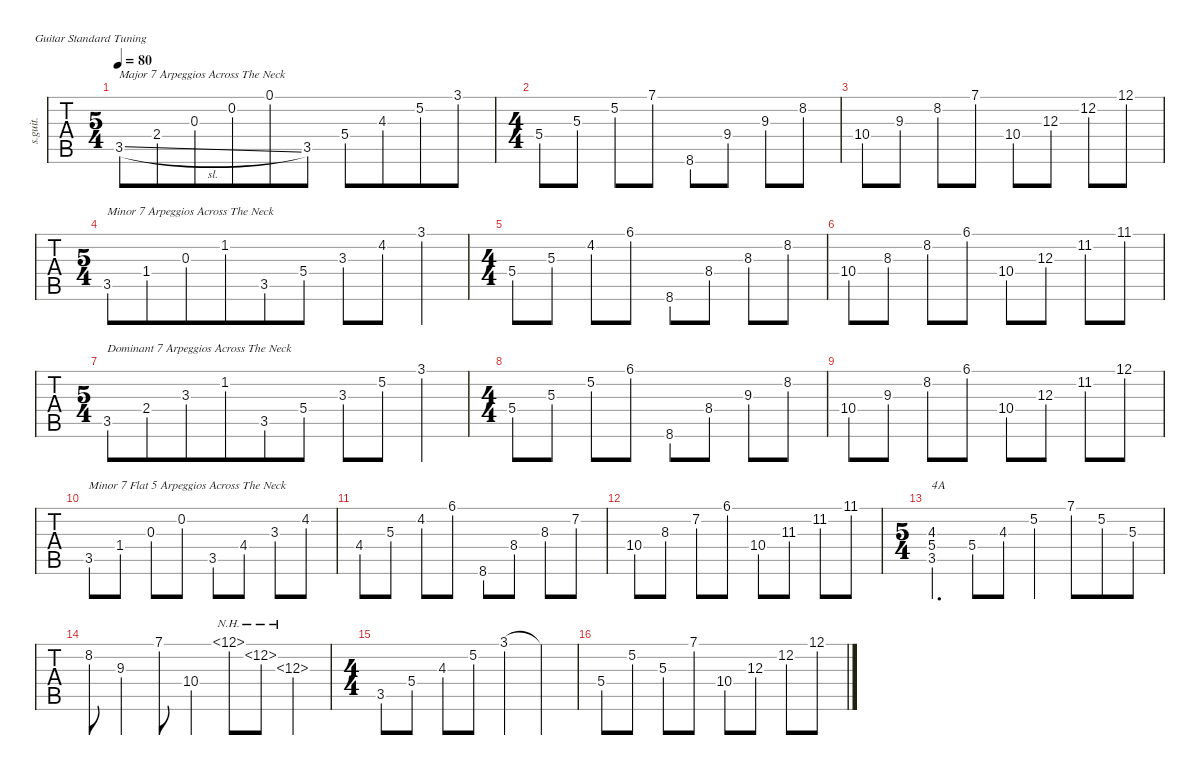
\defaultSystemsLayout 4
\hideDynamics
\bracketExtendMode nobrackets
\otherSystemsTrackNameOrientation horizontal
\track ("Steel Guitar" "s.guit.") {instrument acousticguitarsteel}
\staff {tabs}
\tuning (E4 B3 G3 D3 A2 E2)
\ts (5 4)
\beaming (8 6 4)
\tempo 80
\clef g2
\ks c
3.5{sl}.8{txt "Major 7 Arpeggios Across The Neck" dy mf instrument acousticguitarsteel} 2.4.8 0.3.8 0.2.8 0.1.8 3.5.8 5.4.8 4.3.8 5.2.8 3.1.8 |
\ts (4 4)
\beaming (8 2 2 2 2)
5.4.8 5.3.8 5.2.8 7.1.8 8.6.8 9.4.8 9.3.8 8.2.8 |
10.4.8 9.3.8 8.2.8 7.1.8 10.4.8 12.3.8 12.2.8 12.1.8 |
\ts (5 4)
\beaming (8 6 4)
3.5.8{txt "Minor 7 Arpeggios Across The Neck"} 1.4.8 0.3.8 1.2.8 3.5.8 5.4.8 3.3.8 4.2.8 3.1.4 |
\ts (4 4)
\beaming (8 2 2 2 2)
5.4.8 5.3.8 4.2.8 6.1.8 8.6.8 8.4.8 8.3.8 8.2.8 |
10.4.8 8.3.8 8.2.8 6.1.8 10.4.8 12.3.8 11.2.8 11.1.8 |
\ts (5 4)
\beaming (8 6 4)
3.5.8{txt "Dominant 7 Arpeggios Across The Neck"} 2.4.8 3.3.8 1.2.8 3.5.8 5.4.8 3.3.8 5.2.8 3.1.4 |
\ts (4 4)
\beaming (8 2 2 2 2)
5.4.8 5.3.8 5.2.8 6.1.8 8.6.8 8.4.8 9.3.8 8.2.8 |
10.4.8 9.3.8 8.2.8 6.1.8 10.4.8 12.3.8 11.2.8 12.1.8 |
3.5.8{txt "Minor 7 Flat 5 Arpeggios Across The Neck"} 1.4.8 0.3.8 0.2.8 3.5.8 4.4.8 3.3.8 4.2.8 |
4.4.8 5.3.8 4.2.8 6.1.8 8.6.8 8.4.8 8.3.8 7.2.8 |
10.4.8 8.3.8 7.2.8 6.1.8 10.4.8 11.3.8 11.2.8 11.1.8 |
\ts (5 4)
\beaming (8 6 4)
(3.5{st} 5.4{st} 4.3{st}).4{d txt "4A"} 5.4.8 4.3.8 5.2{st}.4 7.1.8 5.2.8 5.3.8 |
8.2.8 9.3{st}.4 7.1.8 10.4{st}.4 12.1{nh}.8 12.2{nh}.8 12.3{nh}.4 |
\ts (4 4)
\beaming (8 2 2 2 2)
3.5.8 5.4.8 4.3.8 5.2.8 3.1.4 3.1{t}.4 |
5.4.8 5.2.8 5.3.8 7.1.8 10.4.8 12.3.8 12.2.8 12.1.8
